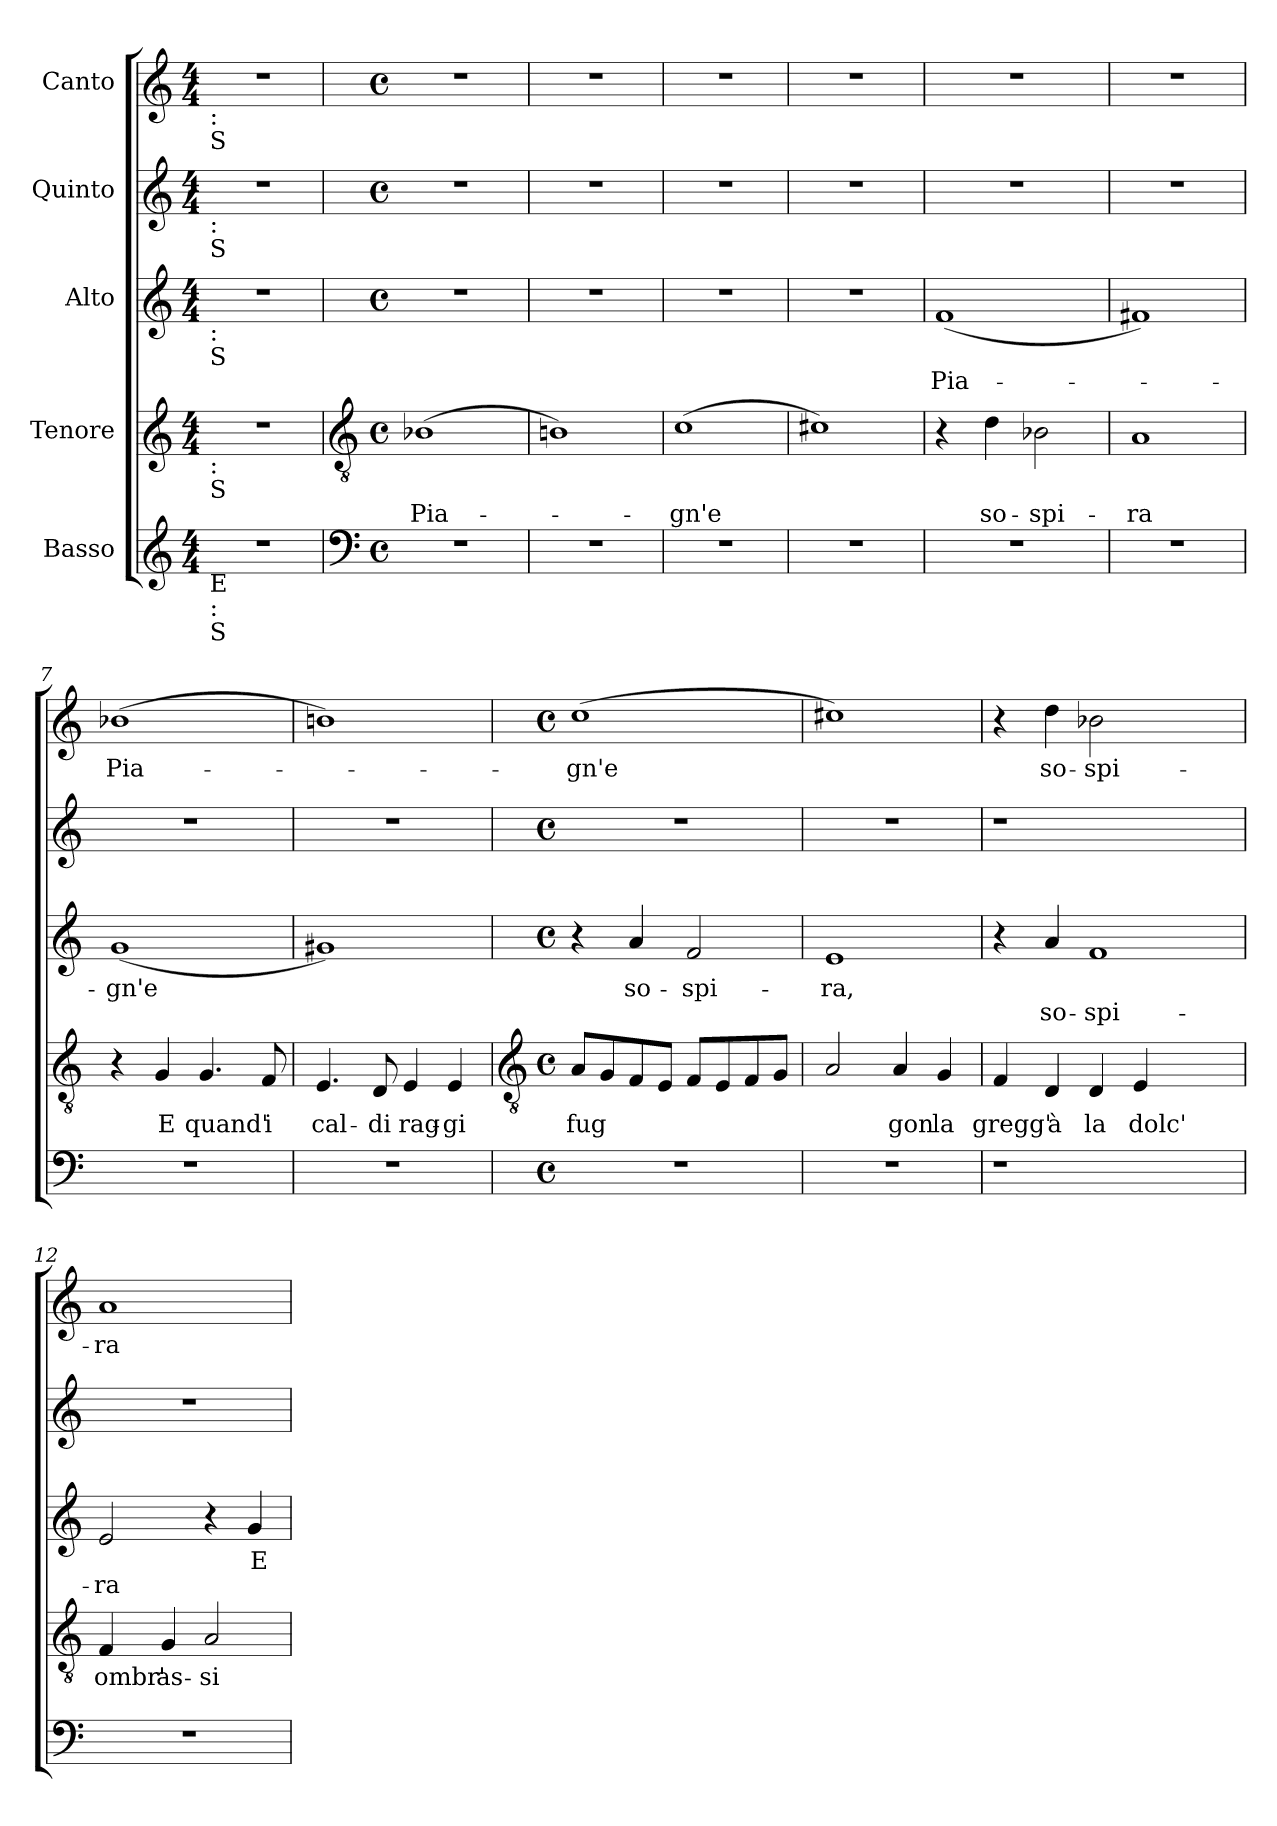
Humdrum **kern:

**kern	**kern	**text	**kern	**text	**text	**kern	**kern	**text
*part5	*part4	*part4	*part3	*part3	*part3	*part2	*part1	*part1
*staff5	*staff4	*staff4	*staff3	*staff3	*staff3	*staff2	*staff1	*staff1
*I"Basso	*I"Tenore	*	*I"Alto	*	*	*I"Quinto	*I"Canto	*
*clefG2	*clefG2	*	*clefG2	*	*	*clefG2	*clefG2	*
*k[]	*k[]	*	*k[]	*	*	*k[]	*k[]	*
*C:	*C:	*	*C:	*	*	*C:	*C:	*
*M4/4	*M4/4	*	*M4/4	*	*	*M4/4	*M4/4	*
=	=	=	=	=	=	=	=	=
!	!	!	!	!	!	!	!LO:TX:b:t=&colon;	!
!	!	!	!	!	!	!	!LO:TX:b:t=S	!
!	!	!	!	!	!	!LO:TX:b:t=&colon;	!	!
!	!	!	!	!	!	!LO:TX:b:t=S	!	!
!	!	!	!LO:TX:b:t=&colon;	!	!	!	!	!
!	!	!	!LO:TX:b:t=S	!	!	!	!	!
!	!LO:TX:b:t=&colon;	!	!	!	!	!	!	!
!	!LO:TX:b:t=S	!	!	!	!	!	!	!
!LO:TX:b:t=E	!	!	!	!	!	!	!	!
!LO:TX:b:t=&colon;	!	!	!	!	!	!	!	!
!LO:TX:b:t=S	!	!	!	!	!	!	!	!
1r	1r	.	1r	.	.	1r	1r	.
!!LO:LB:g=z
=1	=1	=1	=1	=1	=1	=1	=1	=1
*clefF4	*clefGv2	*	*	*	*	*	*	*
*M4/4	*M4/4	*	*M4/4	*	*	*M4/4	*M4/4	*
*met(c)	*met(c)	*	*met(c)	*	*	*met(c)	*met(c)	*
!	!	!LO:LY:b	!	!	!	!	!	!
1r	(>1B-X	Pia-	1r	.	.	1r	1r	.
=2	=2	=2	=2	=2	=2	=2	=2	=2
1r	1Bn)	.	1r	.	.	1r	1r	.
=3	=3	=3	=3	=3	=3	=3	=3	=3
!	!	!LO:LY:b	!	!	!	!	!	!
1r	(>1c	-gn'e	1r	.	.	1r	1r	.
=4	=4	=4	=4	=4	=4	=4	=4	=4
1r	1c#X)	.	1r	.	.	1r	1r	.
=5	=5	=5	=5	=5	=5	=5	=5	=5
!	!	!	!	!LO:LY:b	!	!	!	!
1r	4r	.	(<1f	Pia-	.	1r	1r	.
!	!	!LO:LY:b	!	!	!	!	!	!
.	4d	so-	.	.	.	.	.	.
!	!	!LO:LY:b	!	!	!	!	!	!
.	2B-X	-spi-	.	.	.	.	.	.
=6	=6	=6	=6	=6	=6	=6	=6	=6
!	!	!LO:LY:b	!	!	!	!	!	!
1r	1A	-ra	1f#X)	.	.	1r	1r	.
=7	=7	=7	=7	=7	=7	=7	=7	=7
!	!	!	!	!LO:LY:b	!	!	!	!LO:LY:b
1r	4r	.	(<1g	-gn'e	.	1r	(>1b-X	Pia-
!	!	!LO:LY:b	!	!	!	!	!	!
.	4G	E	.	.	.	.	.	.
!	!	!LO:LY:b	!	!	!	!	!	!
.	4.G	quand'	.	.	.	.	.	.
!	!	!LO:LY:b	!	!	!	!	!	!
.	8F	i	.	.	.	.	.	.
=8	=8	=8	=8	=8	=8	=8	=8	=8
!	!	!LO:LY:b	!	!	!	!	!	!
1r	4.E	cal-	1g#X)	.	.	1r	1bn)	.
!	!	!LO:LY:b	!	!	!	!	!	!
.	8D	-di	.	.	.	.	.	.
!	!	!LO:LY:b	!	!	!	!	!	!
.	4E	rag-	.	.	.	.	.	.
!	!	!LO:LY:b	!	!	!	!	!	!
.	4E	-gi	.	.	.	.	.	.
!!LO:LB:g=z
=9	=9	=9	=9	=9	=9	=9	=9	=9
*	*clefGv2	*	*	*	*	*	*	*
*M4/4	*M4/4	*	*M4/4	*	*	*M4/4	*M4/4	*
*met(c)	*met(c)	*	*met(c)	*	*	*met(c)	*met(c)	*
!	!	!LO:LY:b	!	!	!	!	!	!LO:LY:b
1r	8AL	fug	4r	.	.	1r	(>1cc	-gn'e
.	8G	.	.	.	.	.	.	.
!	!	!	!	!LO:LY:b	!	!	!	!
.	8F	.	4a	so-	.	.	.	.
.	8EJ	.	.	.	.	.	.	.
!	!	!	!	!LO:LY:b	!	!	!	!
.	8FL	.	2f	-spi-	.	.	.	.
.	8E	.	.	.	.	.	.	.
.	8F	.	.	.	.	.	.	.
.	8GJ	.	.	.	.	.	.	.
=10	=10	=10	=10	=10	=10	=10	=10	=10
!	!	!	!	!LO:LY:b	!	!	!	!
1r	2A	.	1e	-ra,	.	1r	1cc#X)	.
!	!	!LO:LY:b	!	!	!	!	!	!
.	4A	gon	.	.	.	.	.	.
!	!	!LO:LY:b	!	!	!	!	!	!
.	4G	la	.	.	.	.	.	.
=11	=11	=11	=11	=11	=11	=11	=11	=11
!	!	!LO:LY:b	!	!	!	!	!	!
1r	4F	gregg'	4r	.	.	1r	4r	.
!	!	!LO:LY:b	!	!	!LO:LY:b	!	!	!LO:LY:b
.	4D	à	4a	.	so-	.	4dd	so-
!	!	!LO:LY:b	!	!	!LO:LY:b	!	!	!LO:LY:b
.	4D	la	1f	.	-spi-	.	2b-X	-spi-
!	!	!LO:LY:b	!	!	!	!	!	!
.	4E	dolc'	.	.	.	.	.	.
2ryy	2ryy	.	.	.	.	2ryy	2ryy	.
=12	=12	=12	=12	=12	=12	=12	=12	=12
!	!	!LO:LY:b	!	!	!LO:LY:b	!	!	!LO:LY:b
1r	4F	ombr'	2e	.	-ra	1r	1a	-ra
!	!	!LO:LY:b	!	!	!	!	!	!
.	4G	as-	.	.	.	.	.	.
!	!	!LO:LY:b	!	!	!	!	!	!
.	2A	-si-	4r	.	.	.	.	.
!	!	!	!	!LO:LY:b	!	!	!	!
.	.	.	4g	E	.	.	.	.
=	=	=	=	=	=	=	=	=
*-	*-	*-	*-	*-	*-	*-	*-	*-
